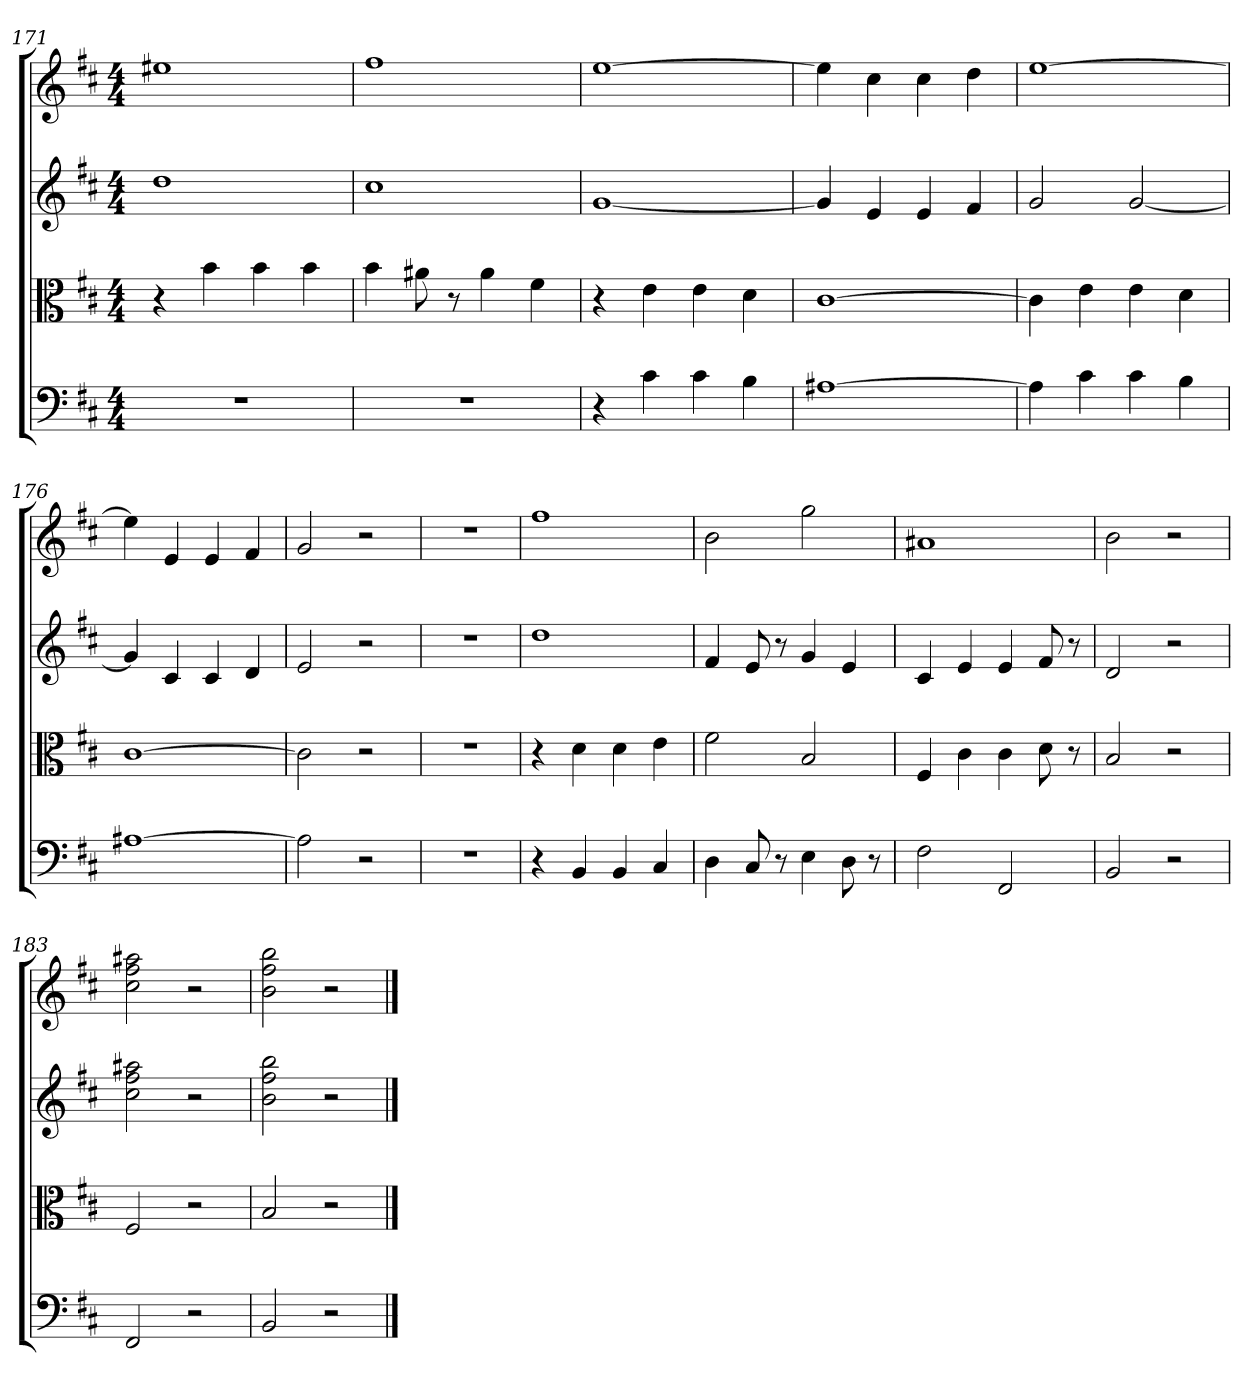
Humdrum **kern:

**kern	**kern	**kern	**kern
*part4	*part3	*part2	*part1
*staff4	*staff3	*staff2	*staff1
*clefF4	*clefC3	*clefG2	*clefG2
*k[f#c#]	*k[f#c#]	*k[f#c#]	*k[f#c#]
*b:	*b:	*b:	*b:
*M4/4	*M4/4	*M4/4	*M4/4
=171	=171	=171	=171
1r	4r	1dd	1ee#X
.	4b	.	.
.	4b	.	.
.	4b	.	.
=172	=172	=172	=172
1r	4b	1cc#	1ff#
.	8a#X	.	.
.	8r	.	.
.	4a#	.	.
.	4f#	.	.
=173	=173	=173	=173
4r	4r	[1g	[1ee
4c#	4e	.	.
4c#	4e	.	.
4B	4d	.	.
=174	=174	=174	=174
[1A#X	[1c#	4g]	4ee]
.	.	4e	4cc#
.	.	4e	4cc#
.	.	4f#	4dd
=175	=175	=175	=175
4A#]	4c#]	2g	[1ee
4c#	4e	.	.
4c#	4e	[2g	.
4B	4d	.	.
=176	=176	=176	=176
[1A#X	[1c#	4g]	4ee]
.	.	4c#	4e
.	.	4c#	4e
.	.	4d	4f#
=177	=177	=177	=177
2A#]	2c#]	2e	2g
2r	2r	2r	2r
=178	=178	=178	=178
1r	1r	1r	1r
=179	=179	=179	=179
4r	4r	1dd	1ff#
4BB	4d	.	.
4BB	4d	.	.
4C#	4e	.	.
=180	=180	=180	=180
4D	2f#	4f#	2b
8C#	.	8e	.
8r	.	8r	.
4E	2B	4g	2gg
8D	.	4e	.
8r	.	.	.
=181	=181	=181	=181
2F#	4F#	4c#	1a#X
.	4c#	4e	.
2FF#	4c#	4e	.
.	8d	8f#	.
.	8r	8r	.
=182	=182	=182	=182
2BB	2B	2d	2b
2r	2r	2r	2r
=183	=183	=183	=183
2FF#	2F#	2cc# 2ff# 2aa#X	2cc# 2ff# 2aa#X
2r	2r	2r	2r
=184	=184	=184	=184
2BB	2B	2b 2ff# 2bb	2b 2ff# 2bb
2r	2r	2r	2r
==	==	==	==
*-	*-	*-	*-
